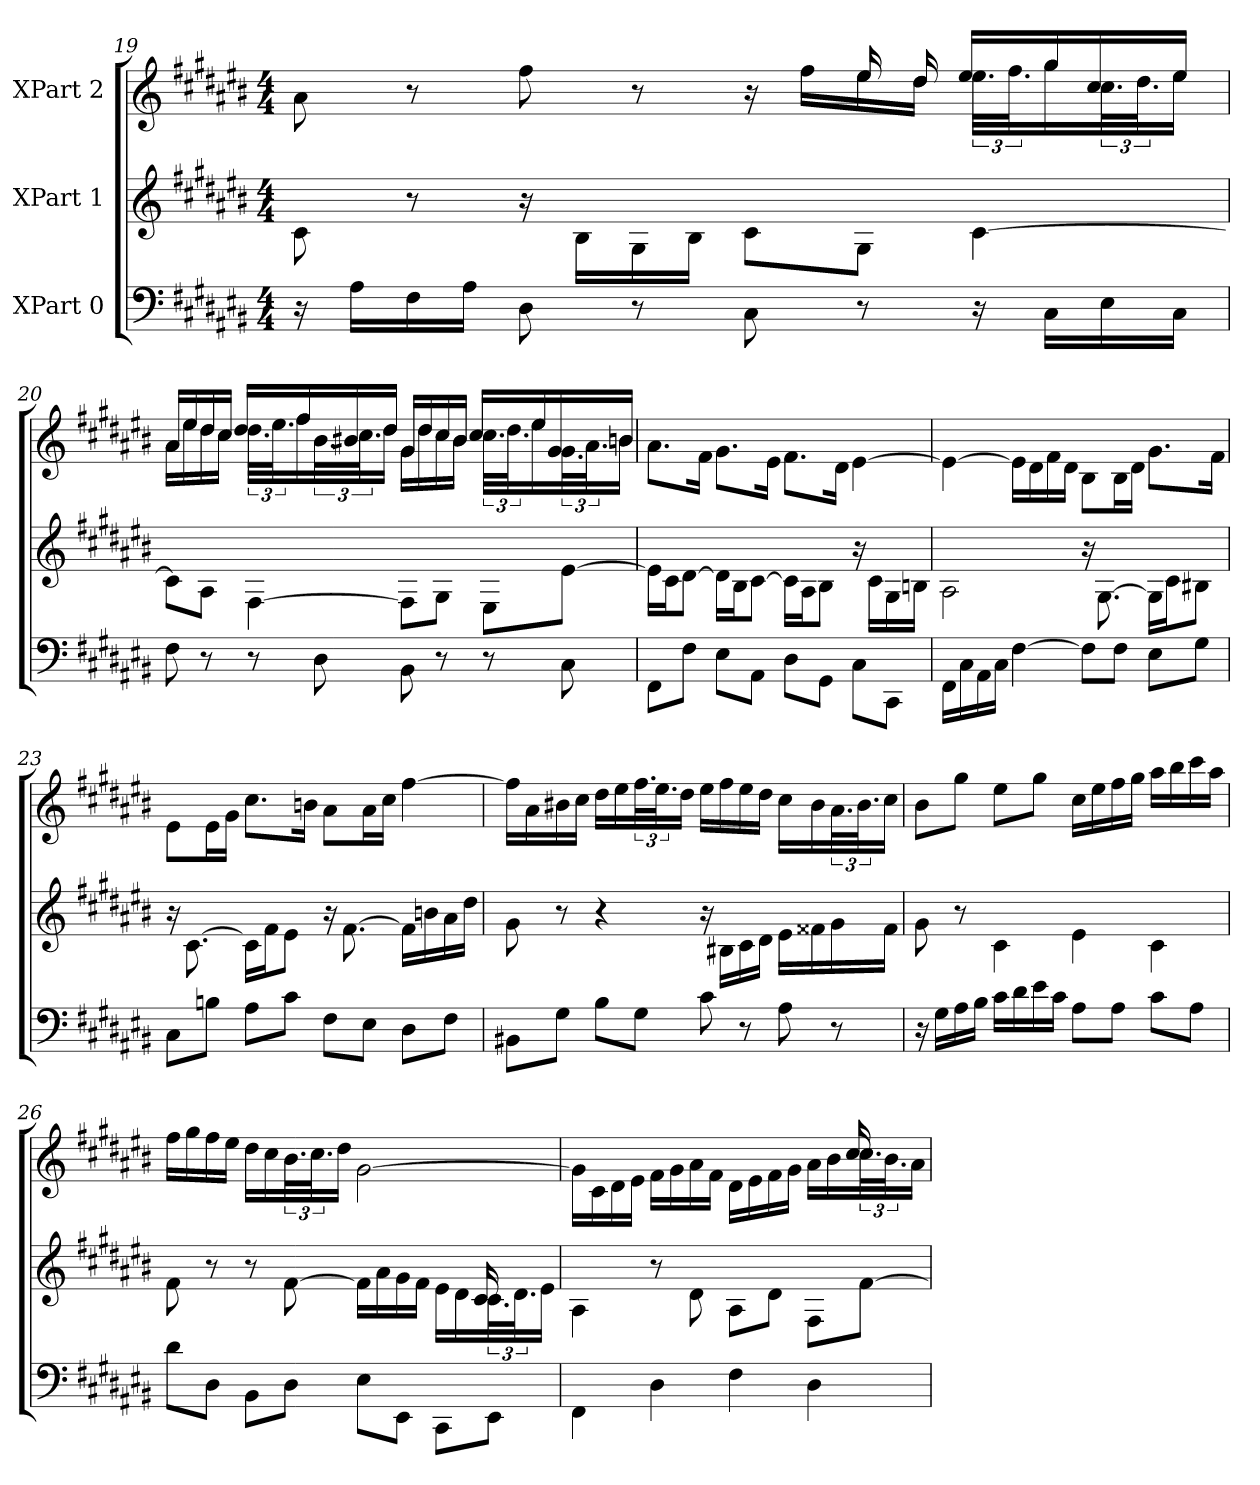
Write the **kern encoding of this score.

**kern	**kern	**kern
*part3	*part2	*part1
*staff3	*staff2	*staff1
*I"XPart 0	*I"XPart 1	*I"XPart 2
*clefF4	*clefG2	*clefG2
*k[f#c#g#d#a#e#b#]	*k[f#c#g#d#a#e#b#]	*k[f#c#g#d#a#e#b#]
*M4/4	*M4/4	*M4/4
=19	=19	=19
*	*	*^
16r	8c#\	8a#\	8ryy
16A#\L	.	.	.
*	*	*v	*v
16F#\	8r	8r
16A#\J	.	.
8D#\	16r	8ff#\
.	16B#\L	.
8r	16G#\	8r
.	16B#\J	.
8C#\	8c#\L	16r
.	.	16ff#\L
*	*	*^
8r	8G#\J	16ee#\	16ee#/
.	.	16dd#\J	16dd#/
16r	[4c#\	48.ee#\L	16ee#/L
.	.	48.ff#\	.
16C#\L	.	16gg#\	16gg#/
16E#\	.	48.cc#\	16cc#/
.	.	48.dd#\	.
16C#\J	.	16ee#\J	16ee#/J
=20	=20	=20	=20
8F#\	8c#\L]	16a#\L	16a#/L
.	.	16ee#\	16ee#/
8r	8A#\J	16dd#\	16dd#/
.	.	16cc#\J	16cc#/J
8r	[4F#\	48.dd#\L	16dd#/L
.	.	48.ee#\	.
.	.	16ff#\	16ff#/
8D#\	.	48.b#\	16b#X/
.	.	48.cc#\	.
.	.	16dd#\J	16dd#/J
8BB#\	8F#\L]	16g#\L	16g#/L
.	.	16dd#\	16dd#/
8r	8G#\J	16cc#\	16cc#/
.	.	16b#\J	16b#/J
8r	8E#\L	48.cc#\L	16cc#/L
.	.	48.dd#\	.
.	.	16ee#\	16ee#/
8C#\	[8e#\J	48.g#\	16g#/
.	.	48.a#\	.
.	.	16bn\J	16bn/J
*	*	*v	*v
=21	=21	=21
8FF#\L	16e#\L]	8.a#\L
.	16c#\	.
8F#\J	[8d#\J	.
.	.	16f#\J
8E#\L	16d#\L]	8.g#\L
.	16B#\	.
8AA#\J	[8c#\J	.
.	.	16e#\J
8D#\L	16c#\L]	8.f#\L
.	16A#\	.
8GG#\J	8B#\J	.
.	.	16d#\J
8C#\L	16r	[4e#\
.	16c#\L	.
8CC#\J	16G#\	.
.	16Bn\J	.
=22	=22	=22
16FF#\L	2A#\	4e#\_
16C#\	.	.
16AA#\	.	.
16C#\J	.	.
[4F#\	.	16e#\L]
.	.	16d#\
.	.	16f#\
.	.	16d#\J
8F#\L]	16r	8B#\L
.	[8.G#\	.
8F#\J	.	16B#\
.	.	16d#\J
8E#\L	16G#\L]	8.g#\L
.	16c#\	.
8G#\J	8B#X\J	.
.	.	16f#\J
=23	=23	=23
8C#\L	16r	8e#\L
.	[8.c#\	.
8Bn\J	.	16e#\
.	.	16g#\J
8A#\L	16c#\L]	8.cc#\L
.	16f#\	.
8c#\J	8e#\J	.
.	.	16bn\J
8F#\L	16r	8a#\L
.	[8.f#\	.
8E#\J	.	16a#\
.	.	16cc#\J
8D#\L	16f#\L]	[4ff#\
.	16bn\	.
8F#\J	16a#\	.
.	16dd#\J	.
=24	=24	=24
8BB#X\L	8g#\	16ff#\L]
.	.	16a#\
8G#\J	8r	16b#X\
.	.	16cc#\J
8B#\L	4r	16dd#\L
.	.	16ee#\
8G#\J	.	48.ff#\
.	.	48.ee#\
.	.	16dd#\J
8c#\	16r	16ee#\L
.	16B#X\L	16ff#\
8r	16c#\	16ee#\
.	16d#\J	16dd#\J
8A#\	16e#\L	16cc#\L
.	16f##X\	16b#\
8r	16g#\	48.a#\
.	.	48.b#\
.	16f##\J	16cc#\J
=25	=25	=25
16r	8g#\	8b#\L
16G#\L	.	.
16A#\	8r	8gg#\J
16B#\J	.	.
16c#\L	4c#\	8ee#\L
16d#\	.	.
16e#\	.	8gg#\J
16c#\J	.	.
8A#\L	4e#\	16cc#\L
.	.	16ee#\
8A#\J	.	16ff#\
.	.	16gg#\J
8c#\L	4c#\	16aa#\L
.	.	16bb#\
8A#\J	.	16ccc#\
.	.	16aa#\J
=26	=26	=26
*	*^	*
8d#\L	8f#\	2..ryy	16ff#\L
.	.	.	16gg#\
8D#\J	8r	.	16ff#\
.	.	.	16ee#\J
8BB#\L	8r	.	16dd#\L
.	.	.	16cc#\
8D#\J	[8f#\	.	48.b#\
.	.	.	48.cc#\
.	.	.	16dd#\J
8E#\L	16f#\L]	.	[2g#\
.	16a#\	.	.
8EE#\J	16g#\	.	.
.	16f#\J	.	.
8CC#\L	16e#\L	.	.
.	16d#\	.	.
8EE#\J	48.c#\	16c#/	.
.	48.d#\	.	.
.	16e#\J	16ryy	.
*	*v	*v	*
=27	=27	=27
*	*	*^
4FF#\	4A#\	16g#\L]	2..ryy
.	.	16c#\	.
.	.	16d#\	.
.	.	16e#\J	.
4D#\	8r	16f#\L	.
.	.	16g#\	.
.	8d#\	16a#\	.
.	.	16f#\J	.
4F#\	8A#\L	16d#\L	.
.	.	16e#\	.
.	8d#\J	16f#\	.
.	.	16g#\J	.
4D#\	8F#\L	16a#\L	.
.	.	16b#\	.
.	[8f#\J	48.cc#\	16cc#/
.	.	48.b#\	.
.	.	16a#\J	16ryy
*	*	*v	*v
=	=	=
*-	*-	*-
